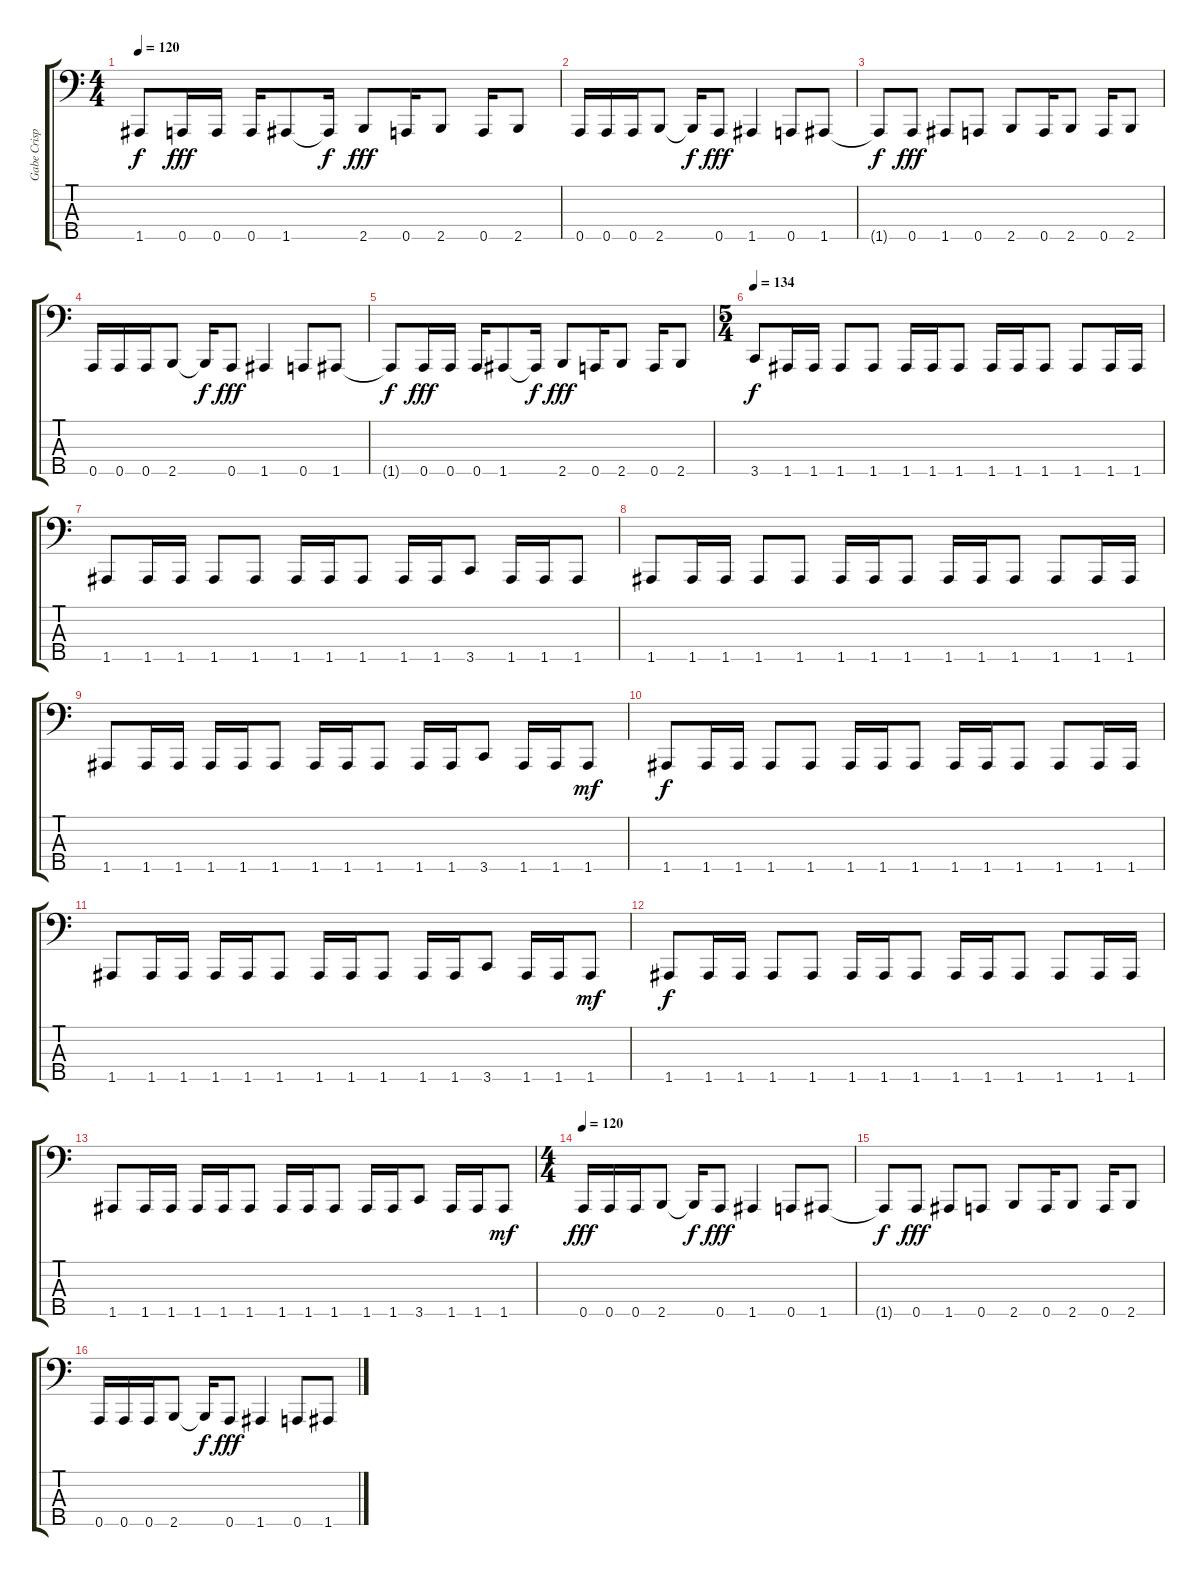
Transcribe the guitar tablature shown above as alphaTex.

\track ("Gabe Crisp" "Gabe Crisp") {instrument electricbasspick}
\staff {score tabs}
\tuning (G2 D2 A1 E1 A0) {hide}
\ts (4 4)
\tempo 120
\clef f4
\ks c
1.5{t}.8{dy f} 0.5.16{dy fff} 0.5.16 0.5.16 1.5.8 1.5{t}.16{dy f} 2.5.8{dy fff} 0.5.16 2.5.8 0.5.16 2.5.8 |
0.5.16 0.5.16 0.5.16 2.5.8 2.5{t}.16{dy f} 0.5.8{dy fff} 1.5.4 0.5.8 1.5.8 |
1.5{t}.8{dy f} 0.5.8{dy fff} 1.5.8 0.5.8 2.5.8 0.5.16 2.5.8 0.5.16 2.5.8 |
0.5.16 0.5.16 0.5.16 2.5.8 2.5{t}.16{dy f} 0.5.8{dy fff} 1.5.4 0.5.8 1.5.8 |
1.5{t}.8{dy f} 0.5.16{dy fff} 0.5.16 0.5.16 1.5.8 1.5{t}.16{dy f} 2.5.8{dy fff} 0.5.16 2.5.8 0.5.16 2.5.8 |
\ts (5 4)
\tempo 134
3.5.8{dy f} 1.5.16 1.5.16 1.5.8 1.5.8 1.5.16 1.5.16 1.5.8 1.5.16 1.5.16 1.5.8 1.5.8 1.5.16 1.5.16 |
1.5.8 1.5.16 1.5.16 1.5.8 1.5.8 1.5.16 1.5.16 1.5.8 1.5.16 1.5.16 3.5.8 1.5.16 1.5.16 1.5.8 |
1.5.8 1.5.16 1.5.16 1.5.8 1.5.8 1.5.16 1.5.16 1.5.8 1.5.16 1.5.16 1.5.8 1.5.8 1.5.16 1.5.16 |
1.5.8 1.5.16 1.5.16 1.5.16 1.5.16 1.5.8 1.5.16 1.5.16 1.5.8 1.5.16 1.5.16 3.5.8 1.5.16 1.5.16 1.5.8{dy mf} |
1.5.8{dy f} 1.5.16 1.5.16 1.5.8 1.5.8 1.5.16 1.5.16 1.5.8 1.5.16 1.5.16 1.5.8 1.5.8 1.5.16 1.5.16 |
1.5.8 1.5.16 1.5.16 1.5.16 1.5.16 1.5.8 1.5.16 1.5.16 1.5.8 1.5.16 1.5.16 3.5.8 1.5.16 1.5.16 1.5.8{dy mf} |
1.5.8{dy f} 1.5.16 1.5.16 1.5.8 1.5.8 1.5.16 1.5.16 1.5.8 1.5.16 1.5.16 1.5.8 1.5.8 1.5.16 1.5.16 |
1.5.8 1.5.16 1.5.16 1.5.16 1.5.16 1.5.8 1.5.16 1.5.16 1.5.8 1.5.16 1.5.16 3.5.8 1.5.16 1.5.16 1.5.8{dy mf} |
\ts (4 4)
\tempo 120
0.5.16{dy fff} 0.5.16 0.5.16 2.5.8 2.5{t}.16{dy f} 0.5.8{dy fff} 1.5.4 0.5.8 1.5.8 |
1.5{t}.8{dy f} 0.5.8{dy fff} 1.5.8 0.5.8 2.5.8 0.5.16 2.5.8 0.5.16 2.5.8 |
0.5.16 0.5.16 0.5.16 2.5.8 2.5{t}.16{dy f} 0.5.8{dy fff} 1.5.4 0.5.8 1.5.8
